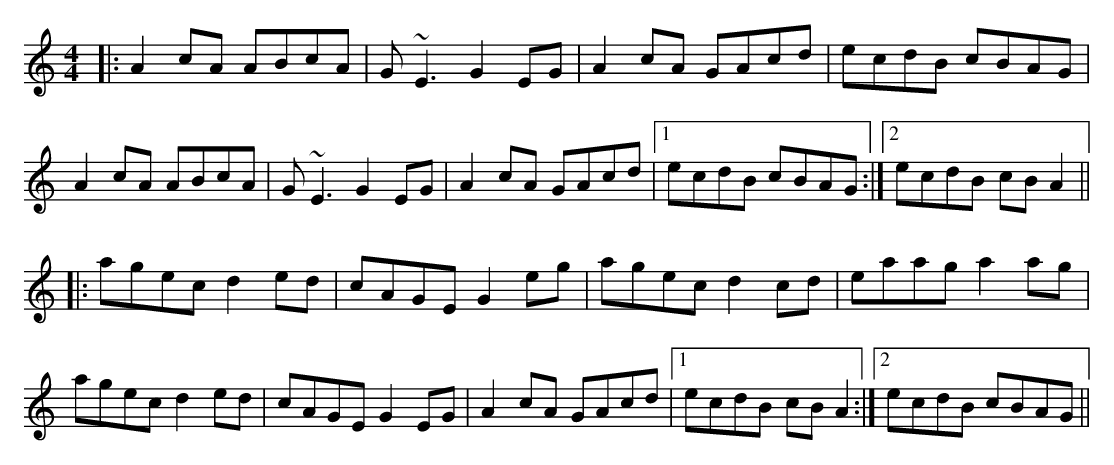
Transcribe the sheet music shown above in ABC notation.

X:1
M:4/4
K:Amin
|:A2cA ABcA|G~E3 G2EG|A2cA GAcd|ecdB cBAG|
A2cA ABcA|G~E3 G2EG|A2cA GAcd|1 ecdB cBAG:|2 ecdB cBA2||
|:agec d2ed|cAGE G2eg|agec d2cd|eaag a2ag|
agec d2ed|cAGE G2EG|A2cA GAcd|1 ecdB cBA2:|2 ecdB cBAG||
